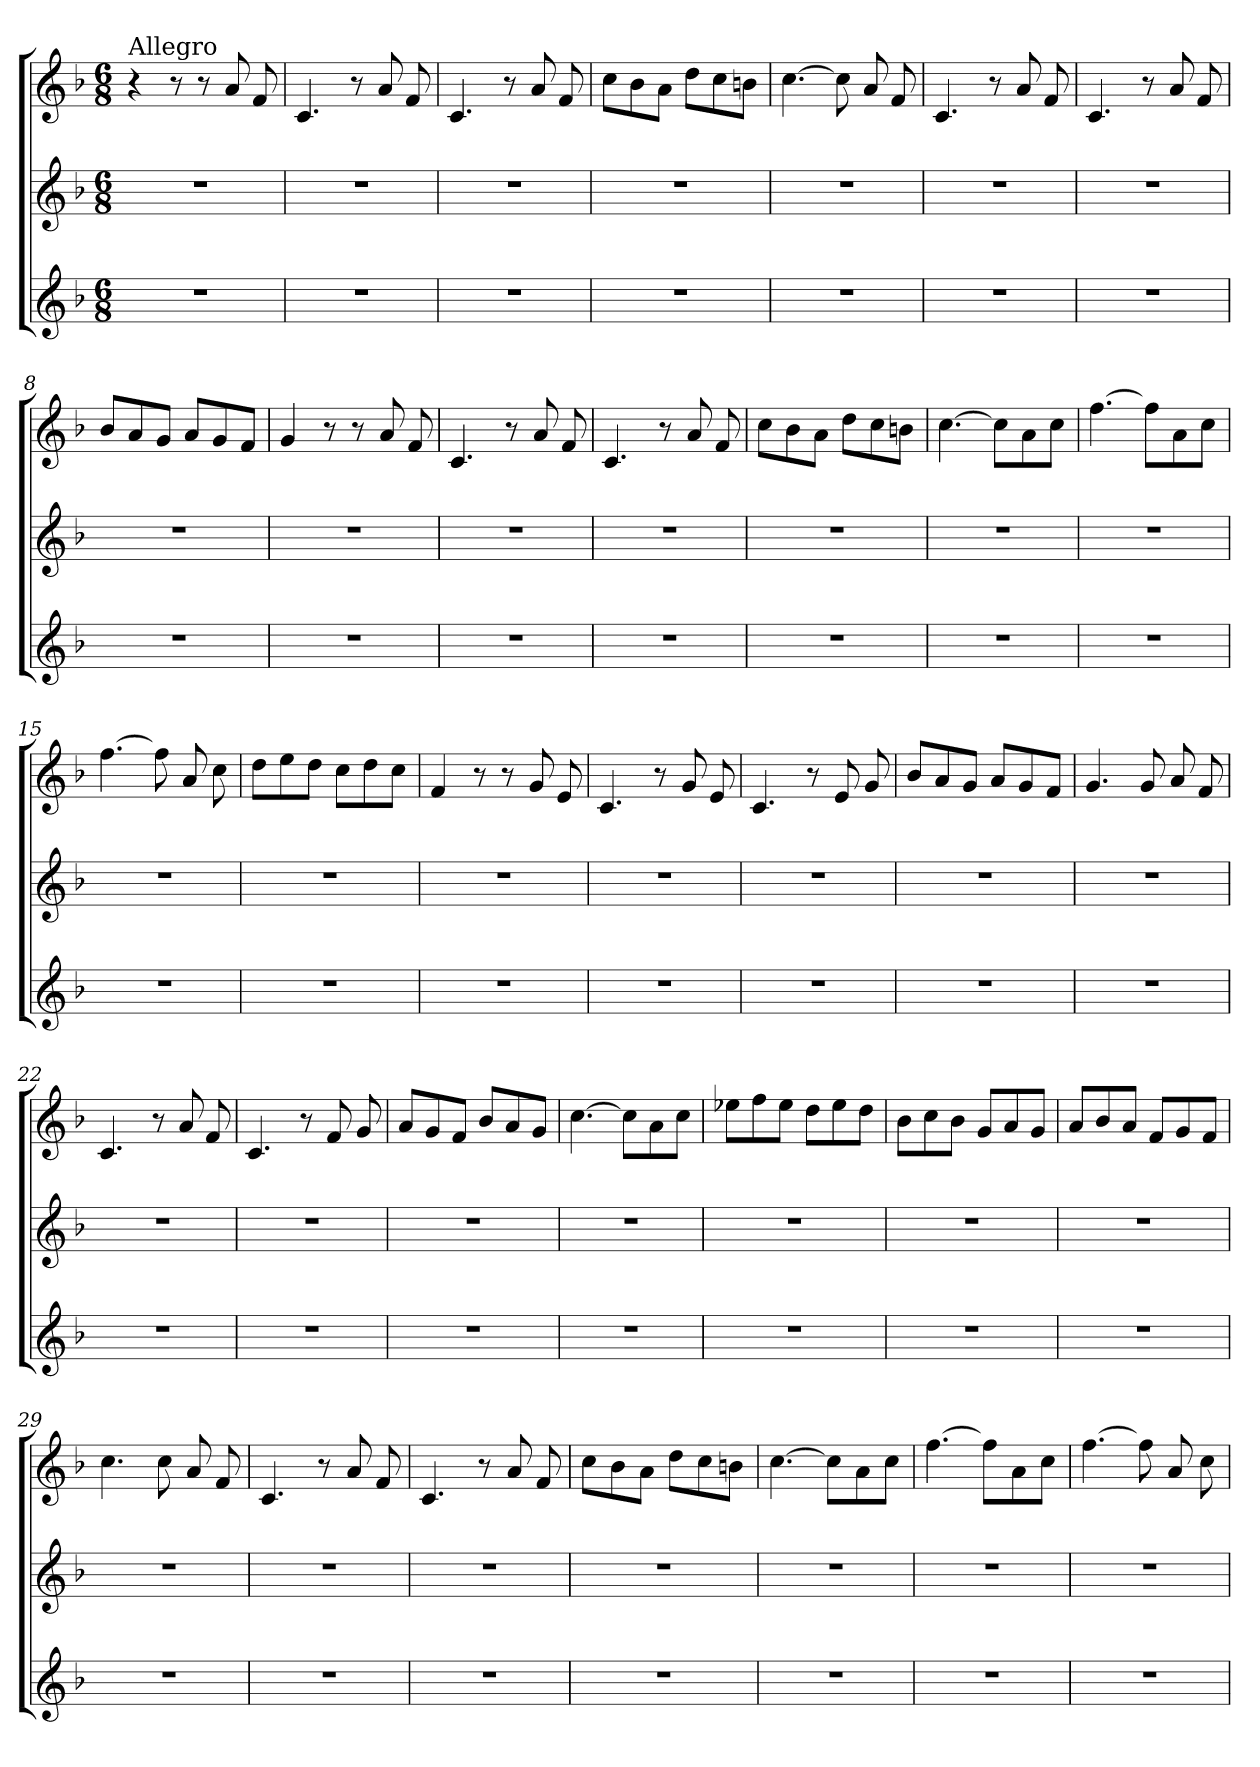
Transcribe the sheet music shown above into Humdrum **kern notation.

**kern	**kern	**kern
*part3	*part2	*part1
*staff3	*staff2	*staff1
*clefG2	*clefG2	*clefG2
*k[b-]	*k[b-]	*k[b-]
*F:	*F:	*F:
*M6/8	*M6/8	*M6/8
=1	=1	=1
!	!	!LO:TX:a:t=Allegro
!LO:N:vis=2	!LO:N:vis=2	!
2.r	2.r	4r
.	.	8r
.	.	8r
.	.	8a/
.	.	8f/
=2	=2	=2
!LO:N:vis=2	!LO:N:vis=2	!
2.r	2.r	4.c/
.	.	8r
.	.	8a/
.	.	8f/
=3	=3	=3
!LO:N:vis=2	!LO:N:vis=2	!
2.r	2.r	4.c/
.	.	8r
.	.	8a/
.	.	8f/
=4	=4	=4
!LO:N:vis=2	!LO:N:vis=2	!
2.r	2.r	8cc\L
.	.	8b-\
.	.	8a\J
.	.	8dd\L
.	.	8cc\
.	.	8bn\J
=5	=5	=5
!LO:N:vis=2	!LO:N:vis=2	!
2.r	2.r	[4.cc\
.	.	8cc\]
.	.	8a/
.	.	8f/
=6	=6	=6
!LO:N:vis=2	!LO:N:vis=2	!
2.r	2.r	4.c/
.	.	8r
.	.	8a/
.	.	8f/
!!LO:LB:g=z
=7	=7	=7
!LO:N:vis=2	!LO:N:vis=2	!
2.r	2.r	4.c/
.	.	8r
.	.	8a/
.	.	8f/
=8	=8	=8
!LO:N:vis=2	!LO:N:vis=2	!
2.r	2.r	8b-/L
.	.	8a/
.	.	8g/J
.	.	8a/L
.	.	8g/
.	.	8f/J
=9	=9	=9
!LO:N:vis=2	!LO:N:vis=2	!
2.r	2.r	4g/
.	.	8r
.	.	8r
.	.	8a/
.	.	8f/
=10	=10	=10
!LO:N:vis=2	!LO:N:vis=2	!
2.r	2.r	4.c/
.	.	8r
.	.	8a/
.	.	8f/
=11	=11	=11
!LO:N:vis=2	!LO:N:vis=2	!
2.r	2.r	4.c/
.	.	8r
.	.	8a/
.	.	8f/
=12	=12	=12
!LO:N:vis=2	!LO:N:vis=2	!
2.r	2.r	8cc\L
.	.	8b-\
.	.	8a\J
.	.	8dd\L
.	.	8cc\
.	.	8bn\J
=13	=13	=13
!LO:N:vis=2	!LO:N:vis=2	!
2.r	2.r	[4.cc\
.	.	8cc\L]
.	.	8a\
.	.	8cc\J
!!LO:LB:g=z
=14	=14	=14
!LO:N:vis=2	!LO:N:vis=2	!
2.r	2.r	[4.ff\
.	.	8ff\L]
.	.	8a\
.	.	8cc\J
=15	=15	=15
!LO:N:vis=2	!LO:N:vis=2	!
2.r	2.r	[4.ff\
.	.	8ff\]
.	.	8a/
.	.	8cc\
=16	=16	=16
!LO:N:vis=2	!LO:N:vis=2	!
2.r	2.r	8dd\L
.	.	8ee\
.	.	8dd\J
.	.	8cc\L
.	.	8dd\
.	.	8cc\J
=17	=17	=17
!LO:N:vis=2	!LO:N:vis=2	!
2.r	2.r	4f/
.	.	8r
.	.	8r
.	.	8g/
.	.	8e/
=18	=18	=18
!LO:N:vis=2	!LO:N:vis=2	!
2.r	2.r	4.c/
.	.	8r
.	.	8g/
.	.	8e/
=19	=19	=19
!LO:N:vis=2	!LO:N:vis=2	!
2.r	2.r	4.c/
.	.	8r
.	.	8e/
.	.	8g/
=20	=20	=20
!LO:N:vis=2	!LO:N:vis=2	!
2.r	2.r	8b-/L
.	.	8a/
.	.	8g/J
.	.	8a/L
.	.	8g/
.	.	8f/J
!!LO:PB:g=z
=21	=21	=21
!LO:N:vis=2	!LO:N:vis=2	!
2.r	2.r	4.g/
.	.	8g/
.	.	8a/
.	.	8f/
=22	=22	=22
!LO:N:vis=2	!LO:N:vis=2	!
2.r	2.r	4.c/
.	.	8r
.	.	8a/
.	.	8f/
=23	=23	=23
!LO:N:vis=2	!LO:N:vis=2	!
2.r	2.r	4.c/
.	.	8r
.	.	8f/
.	.	8g/
=24	=24	=24
!LO:N:vis=2	!LO:N:vis=2	!
2.r	2.r	8a/L
.	.	8g/
.	.	8f/J
.	.	8b-/L
.	.	8a/
.	.	8g/J
=25	=25	=25
!LO:N:vis=2	!LO:N:vis=2	!
2.r	2.r	[4.cc\
.	.	8cc\L]
.	.	8a\
.	.	8cc\J
=26	=26	=26
!LO:N:vis=2	!LO:N:vis=2	!
2.r	2.r	8ee-X\L
.	.	8ff\
.	.	8ee-\J
.	.	8dd\L
.	.	8ee-\
.	.	8dd\J
!!LO:LB:g=z
=27	=27	=27
!LO:N:vis=2	!LO:N:vis=2	!
2.r	2.r	8b-\L
.	.	8cc\
.	.	8b-\J
.	.	8g/L
.	.	8a/
.	.	8g/J
=28	=28	=28
!LO:N:vis=2	!LO:N:vis=2	!
2.r	2.r	8a/L
.	.	8b-/
.	.	8a/J
.	.	8f/L
.	.	8g/
.	.	8f/J
=29	=29	=29
!LO:N:vis=2	!LO:N:vis=2	!
2.r	2.r	4.cc\
.	.	8cc\
.	.	8a/
.	.	8f/
=30	=30	=30
!LO:N:vis=2	!LO:N:vis=2	!
2.r	2.r	4.c/
.	.	8r
.	.	8a/
.	.	8f/
=31	=31	=31
!LO:N:vis=2	!LO:N:vis=2	!
2.r	2.r	4.c/
.	.	8r
.	.	8a/
.	.	8f/
!!LO:LB:g=z
=32	=32	=32
!LO:N:vis=2	!LO:N:vis=2	!
2.r	2.r	8cc\L
.	.	8b-\
.	.	8a\J
.	.	8dd\L
.	.	8cc\
.	.	8bn\J
!!LO:LB:g=z
=33	=33	=33
!LO:N:vis=2	!LO:N:vis=2	!
2.r	2.r	[4.cc\
.	.	8cc\L]
.	.	8a\
.	.	8cc\J
=34	=34	=34
!LO:N:vis=2	!LO:N:vis=2	!
2.r	2.r	[4.ff\
.	.	8ff\L]
.	.	8a\
.	.	8cc\J
=35	=35	=35
!LO:N:vis=2	!LO:N:vis=2	!
2.r	2.r	[4.ff\
.	.	8ff\]
.	.	8a/
.	.	8cc\
=	=	=
*-	*-	*-
